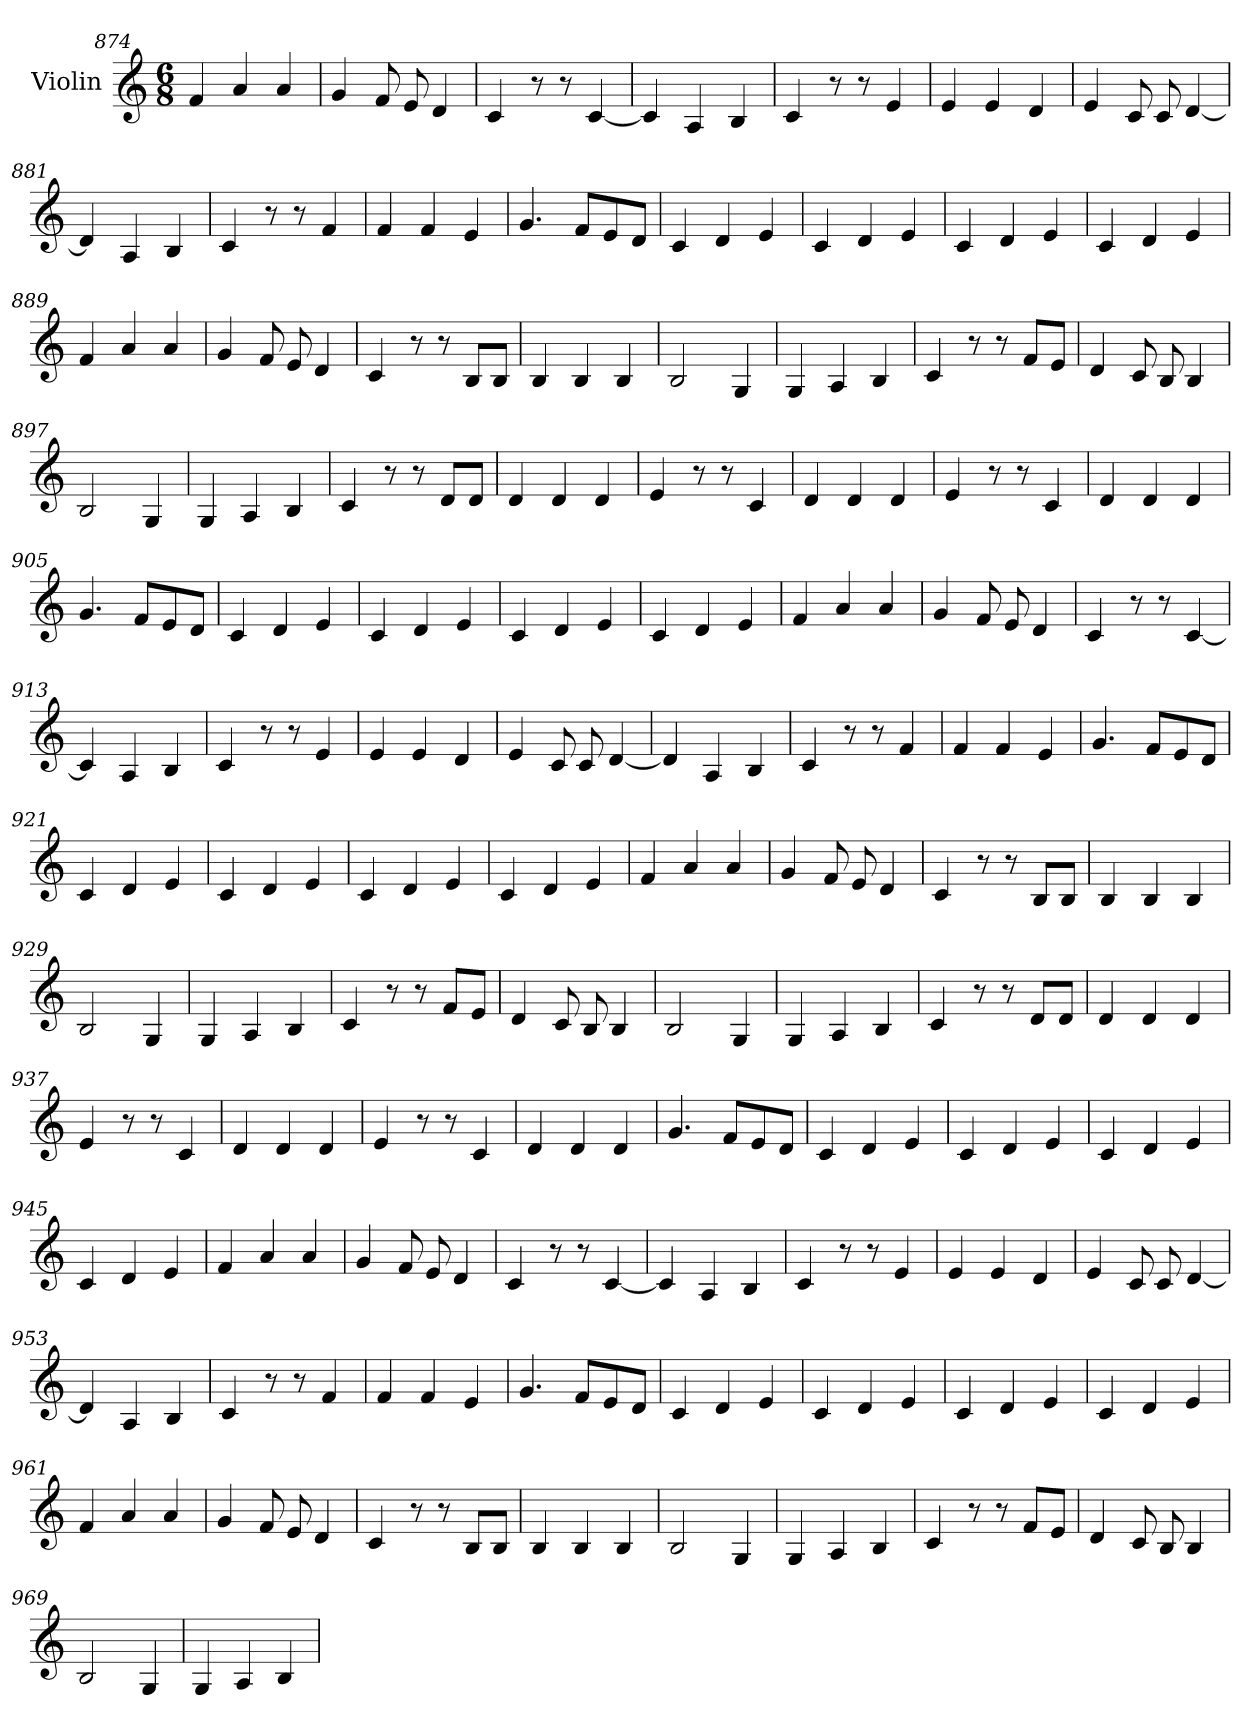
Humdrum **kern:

**kern
*part1
*staff1
*I"Violin
*clefG2
*k[]
*M6/8
=874
4f/
4a/
4a/
=875
4g/
8f/
8e/
4d/
!!LO:LB:g=z
=876
4c/
8r
8r
[4c/
=877
4c/]
4A/
4B/
=878
4c/
8r
8r
4e/
=879
4e/
4e/
4d/
=880
4e/
8c/
8c/
[4d/
=881
4d/]
4A/
4B/
=882
4c/
8r
8r
4f/
!!LO:LB:g=z
=883
4f/
4f/
4e/
=884
4.g/
8f/L
8e/
8d/J
=885
4c/
4d/
4e/
=886
4c/
4d/
4e/
=887
4c/
4d/
4e/
=888
4c/
4d/
4e/
=889
4f/
4a/
4a/
!!LO:LB:g=z
=890
4g/
8f/
8e/
4d/
=891
4c/
8r
8r
8B/L
8B/J
=892
4B/
4B/
4B/
=893
2B/
4G/
=894
4G/
4A/
4B/
=895
4c/
8r
8r
8f/L
8e/J
=896
4d/
8c/
8B/
4B/
!!LO:LB:g=z
=897
2B/
4G/
=898
4G/
4A/
4B/
=899
4c/
8r
8r
8d/L
8d/J
=900
4d/
4d/
4d/
=901
4e/
8r
8r
4c/
=902
4d/
4d/
4d/
=903
4e/
8r
8r
4c/
!!LO:PB:g=z
=904
4d/
4d/
4d/
=905
4.g/
8f/L
8e/
8d/J
=906
4c/
4d/
4e/
=907
4c/
4d/
4e/
=908
4c/
4d/
4e/
=909
4c/
4d/
4e/
=910
4f/
4a/
4a/
!!LO:LB:g=z
=911
4g/
8f/
8e/
4d/
=912
4c/
8r
8r
[4c/
=913
4c/]
4A/
4B/
=914
4c/
8r
8r
4e/
=915
4e/
4e/
4d/
=916
4e/
8c/
8c/
[4d/
=917
4d/]
4A/
4B/
!!LO:LB:g=z
=918
4c/
8r
8r
4f/
=919
4f/
4f/
4e/
=920
4.g/
8f/L
8e/
8d/J
=921
4c/
4d/
4e/
=922
4c/
4d/
4e/
=923
4c/
4d/
4e/
=924
4c/
4d/
4e/
!!LO:LB:g=z
=925
4f/
4a/
4a/
=926
4g/
8f/
8e/
4d/
=927
4c/
8r
8r
8B/L
8B/J
=928
4B/
4B/
4B/
=929
2B/
4G/
=930
4G/
4A/
4B/
=931
4c/
8r
8r
8f/L
8e/J
!!LO:LB:g=z
=932
4d/
8c/
8B/
4B/
=933
2B/
4G/
=934
4G/
4A/
4B/
=935
4c/
8r
8r
8d/L
8d/J
=936
4d/
4d/
4d/
=937
4e/
8r
8r
4c/
=938
4d/
4d/
4d/
!!LO:LB:g=z
=939
4e/
8r
8r
4c/
=940
4d/
4d/
4d/
=941
4.g/
8f/L
8e/
8d/J
=942
4c/
4d/
4e/
=943
4c/
4d/
4e/
=944
4c/
4d/
4e/
=945
4c/
4d/
4e/
!!LO:LB:g=z
=946
4f/
4a/
4a/
=947
4g/
8f/
8e/
4d/
=948
4c/
8r
8r
[4c/
=949
4c/]
4A/
4B/
=950
4c/
8r
8r
4e/
=951
4e/
4e/
4d/
=952
4e/
8c/
8c/
[4d/
!!LO:LB:g=z
=953
4d/]
4A/
4B/
=954
4c/
8r
8r
4f/
=955
4f/
4f/
4e/
=956
4.g/
8f/L
8e/
8d/J
=957
4c/
4d/
4e/
=958
4c/
4d/
4e/
=959
4c/
4d/
4e/
!!LO:PB:g=z
=960
4c/
4d/
4e/
=961
4f/
4a/
4a/
=962
4g/
8f/
8e/
4d/
=963
4c/
8r
8r
8B/L
8B/J
=964
4B/
4B/
4B/
=965
2B/
4G/
=966
4G/
4A/
4B/
!!LO:LB:g=z
=967
4c/
8r
8r
8f/L
8e/J
=968
4d/
8c/
8B/
4B/
=969
2B/
4G/
=970
4G/
4A/
4B/
=
*-
